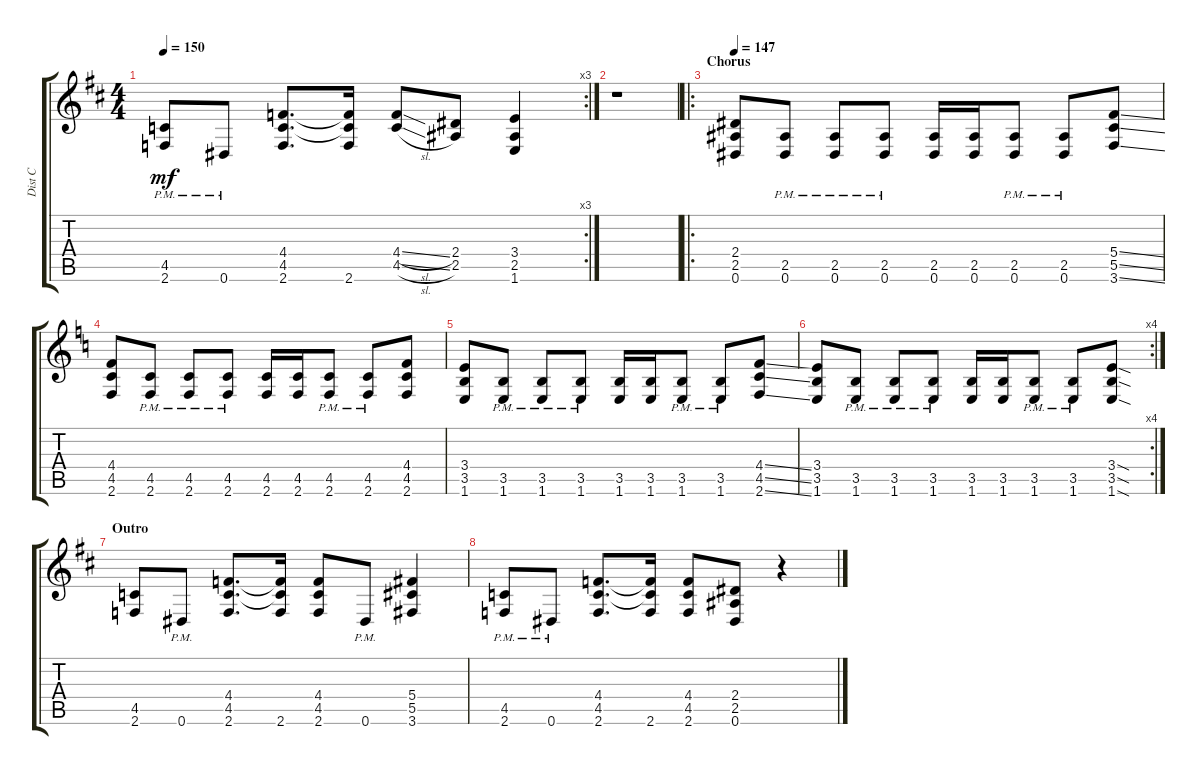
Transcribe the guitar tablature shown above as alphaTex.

\track ("Dist C" "Dist C") {instrument distortionguitar}
\staff {score tabs}
\tuning (Eb4 Bb3 Gb3 Db3 Ab2 Eb2) {hide}
\rc 3
\ts (4 4)
\tempo 150
\clef g2
\ks d
(4.5{pm} 2.6{pm}).8{dy mf} 0.6{pm}.8 (4.4 4.5 2.6).8{d} (4.4{t} 4.5{t} 2.6).16 (4.4{sl} 4.5{sl}).8 (2.4 2.5).8 (3.4 2.5 1.6).4 |
r.1 |
\ro
\section ("" "Chorus")
\tempo 147
(2.4 2.5 0.6).8 (2.5{pm} 0.6{pm}).8 (2.5{pm} 0.6{pm}).8 (2.5{pm} 0.6{pm}).8 (2.5 0.6).16 (2.5 0.6).16 (2.5{pm} 0.6{pm}).8 (2.5{pm} 0.6{pm}).8 (5.4{ss} 5.5{ss} 3.6{ss}).8 |
\ks c
(4.4 4.5 2.6).8 (4.5{pm} 2.6{pm}).8 (4.5{pm} 2.6{pm}).8 (4.5{pm} 2.6{pm}).8 (4.5 2.6).16 (4.5 2.6).16 (4.5{pm} 2.6{pm}).8 (4.5{pm} 2.6{pm}).8 (4.4 4.5 2.6).8 |
(3.4 3.5 1.6).8 (3.5{pm} 1.6{pm}).8 (3.5{pm} 1.6{pm}).8 (3.5{pm} 1.6{pm}).8 (3.5 1.6).16 (3.5 1.6).16 (3.5{pm} 1.6{pm}).8 (3.5{pm} 1.6{pm}).8 (4.4{ss} 4.5{ss} 2.6{ss}).8 |
\rc 4
(3.4 3.5 1.6).8 (3.5{pm} 1.6{pm}).8 (3.5{pm} 1.6{pm}).8 (3.5{pm} 1.6{pm}).8 (3.5 1.6).16 (3.5 1.6).16 (3.5{pm} 1.6{pm}).8 (3.5{pm} 1.6{pm}).8 (3.4{sod} 3.5{sod} 1.6{sod}).8 |
\section ("" "Outro")
\ks d
(4.5 2.6).8 0.6{pm}.8 (4.4 4.5 2.6).8{d} (4.4{t} 4.5{t} 2.6).16 (4.4 4.5 2.6).8 0.6{pm}.8 (5.4 5.5 3.6).4 |
(4.5{pm} 2.6{pm}).8 0.6{pm}.8 (4.4 4.5 2.6).8{d} (4.4{t} 4.5{t} 2.6).16 (4.4 4.5 2.6).8 (2.4 2.5 0.6).8 r.4
